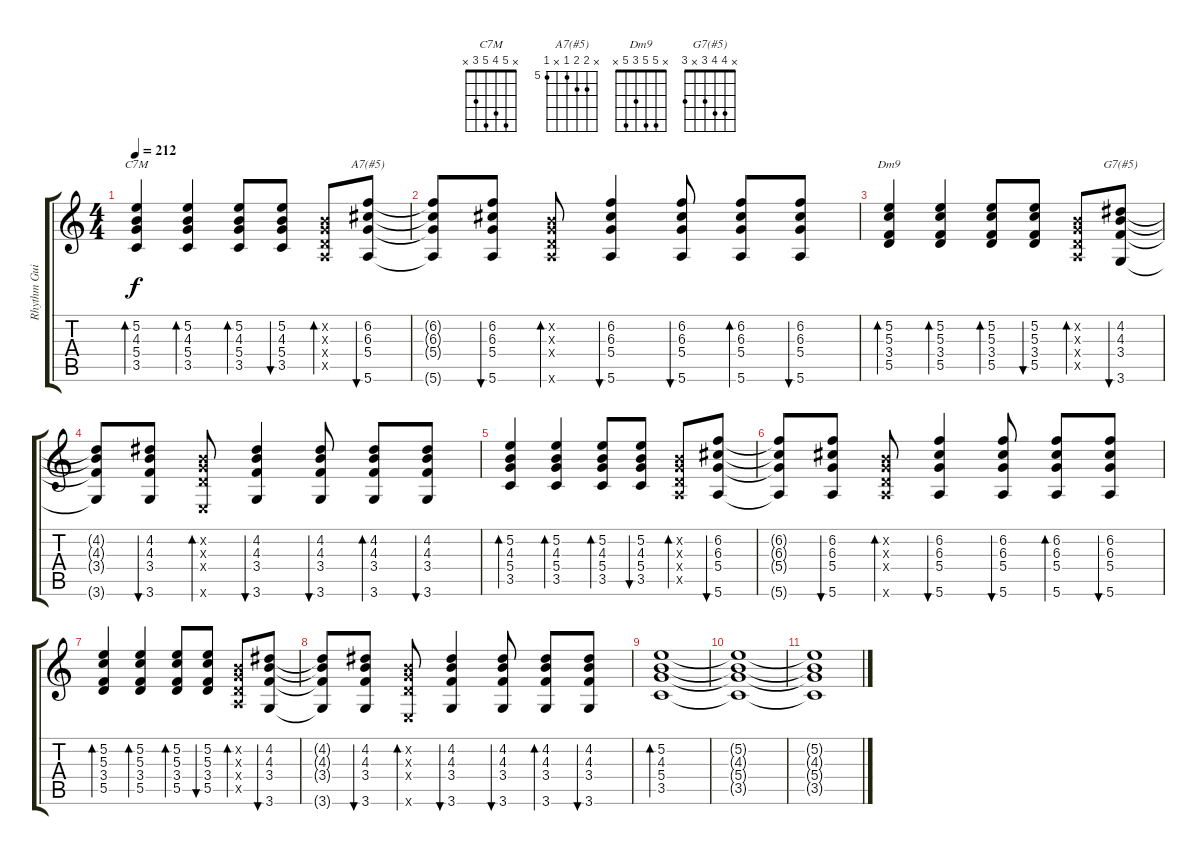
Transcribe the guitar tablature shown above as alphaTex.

\track ("Rhythm Guitar" "Rhythm Gui") {instrument overdrivenguitar}
\staff {score tabs}
\tuning (E4 B3 G3 D3 A2 E2) {hide}
\chord ("C7M" x 5 4 5 3 x)
\chord ("A7(#5)" x 6 6 5 x 5) {firstfret 5}
\chord ("Dm9" x 5 5 3 5 x)
\chord ("G7(#5)" x 4 4 3 x 3)
\ts (4 4)
\tempo 212
\clef g2
\ks c
(5.2 4.3 5.4 3.5).4{bd 30 ch "C7M" dy f} (5.2 4.3 5.4 3.5).4{bd 30} (5.2 4.3 5.4 3.5).8{bd 30} (5.2 4.3 5.4 3.5).8{bu 30} (0.2{x} 0.3{x} 0.4{x} 0.5{x}).8{bd 30} (6.2 6.3 5.4 5.6).8{bu 30 ch "A7(#5)"} |
(6.2{t} 6.3{t} 5.4{t} 5.6{t}).8 (6.2 6.3 5.4 5.6).8{bu 30} (0.2{x} 0.3{x} 0.4{x} 5.6{x}).8{bd 30} (6.2 6.3 5.4 5.6).4{bu 30} (6.2 6.3 5.4 5.6).8{bu 30} (6.2 6.3 5.4 5.6).8{bd 30} (6.2 6.3 5.4 5.6).8{bu 30} |
(5.2 5.3 3.4 5.5).4{bd 30 ch "Dm9"} (5.2 5.3 3.4 5.5).4{bd 30} (5.2 5.3 3.4 5.5).8{bd 30} (5.2 5.3 3.4 5.5).8{bu 30} (0.2{x} 0.3{x} 0.4{x} 0.5{x}).8{bd 30} (4.2 4.3 3.4 3.6).8{bu 30 ch "G7(#5)"} |
(4.2{t} 4.3{t} 3.4{t} 3.6{t}).8 (4.2 4.3 3.4 3.6).8{bu 30} (0.2{x} 0.3{x} 0.4{x} 0.6{x}).8{bd 30} (4.2 4.3 3.4 3.6).4{bu 30} (4.2 4.3 3.4 3.6).8{bu 30} (4.2 4.3 3.4 3.6).8{bd 30} (4.2 4.3 3.4 3.6).8{bu 30} |
(5.2 4.3 5.4 3.5).4{bd 30} (5.2 4.3 5.4 3.5).4{bd 30} (5.2 4.3 5.4 3.5).8{bd 30} (5.2 4.3 5.4 3.5).8{bu 30} (0.2{x} 0.3{x} 0.4{x} 0.5{x}).8{bd 30} (6.2 6.3 5.4 5.6).8{bu 30} |
(6.2{t} 6.3{t} 5.4{t} 5.6{t}).8 (6.2 6.3 5.4 5.6).8{bu 30} (0.2{x} 0.3{x} 0.4{x} 5.6{x}).8{bd 30} (6.2 6.3 5.4 5.6).4{bu 30} (6.2 6.3 5.4 5.6).8{bu 30} (6.2 6.3 5.4 5.6).8{bd 30} (6.2 6.3 5.4 5.6).8{bu 30} |
(5.2 5.3 3.4 5.5).4{bd 30} (5.2 5.3 3.4 5.5).4{bd 30} (5.2 5.3 3.4 5.5).8{bd 30} (5.2 5.3 3.4 5.5).8{bu 30} (0.2{x} 0.3{x} 0.4{x} 0.5{x}).8{bd 30} (4.2 4.3 3.4 3.6).8{bu 30} |
(4.2{t} 4.3{t} 3.4{t} 3.6{t}).8 (4.2 4.3 3.4 3.6).8{bu 30} (0.2{x} 0.3{x} 0.4{x} 0.6{x}).8{bd 30} (4.2 4.3 3.4 3.6).4{bu 30} (4.2 4.3 3.4 3.6).8{bu 30} (4.2 4.3 3.4 3.6).8{bd 30} (4.2 4.3 3.4 3.6).8{bu 30} |
(5.2 4.3 5.4 3.5).1{bd 30} |
(5.2{t} 4.3{t} 5.4{t} 3.5{t}).1 |
(5.2{t} 4.3{t} 5.4{t} 3.5{t}).1
